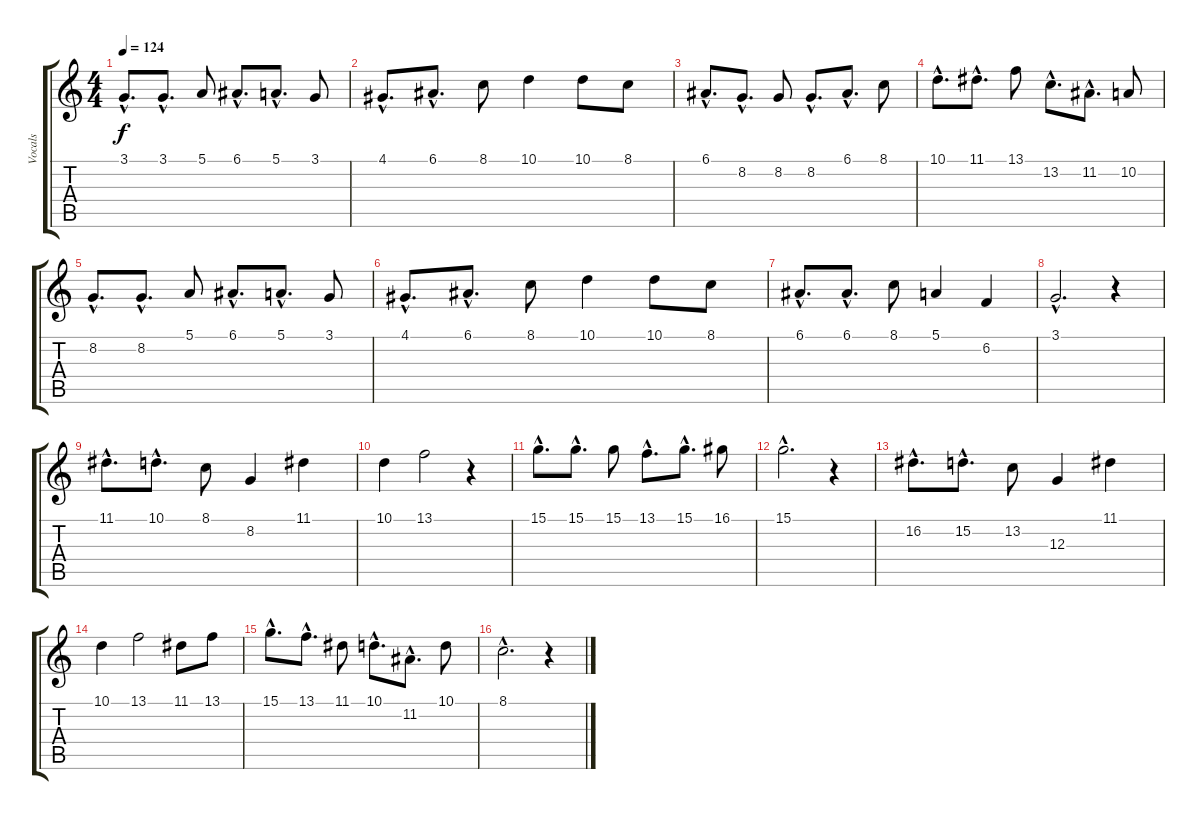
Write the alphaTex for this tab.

\track ("Vocals" "Vocals") {instrument lead6voice}
\staff {score tabs}
\tuning (E4 B3 G3 D3 A2 E2) {hide}
\ts (4 4)
\tempo 124
\clef g2
\ks c
3.1{hac}.8{d dy f} 3.1{hac}.8{d} 5.1.8 6.1{hac}.8{d} 5.1{hac}.8{d} 3.1.8 |
4.1{hac}.8{d} 6.1{hac}.8{d} 8.1.8 10.1.4 10.1.8 8.1.8 |
6.1{hac}.8{d} 8.2{hac}.8{d} 8.2.8 8.2{hac}.8{d} 6.1{hac}.8{d} 8.1.8 |
10.1{hac}.8{d} 11.1{hac}.8{d} 13.1.8 13.2{hac}.8{d} 11.2{hac}.8{d} 10.2.8 |
8.2{hac}.8{d} 8.2{hac}.8{d} 5.1.8 6.1{hac}.8{d} 5.1{hac}.8{d} 3.1.8 |
4.1{hac}.8{d} 6.1{hac}.8{d} 8.1.8 10.1.4 10.1.8 8.1.8 |
6.1{hac}.8{d} 6.1{hac}.8{d} 8.1.8 5.1.4 6.2.4 |
3.1{hac}.2{d} r.4 |
11.1{hac}.8{d} 10.1{hac}.8{d} 8.1.8 8.2.4 11.1.4 |
10.1.4 13.1.2 r.4 |
15.1{hac}.8{d} 15.1{hac}.8{d} 15.1.8 13.1{hac}.8{d} 15.1{hac}.8{d} 16.1.8 |
15.1{hac}.2{d} r.4 |
16.2{hac}.8{d} 15.2{hac}.8{d} 13.2.8 12.3.4 11.1.4 |
10.1.4 13.1.2 11.1.8 13.1.8 |
15.1{hac}.8{d} 13.1{hac}.8{d} 11.1.8 10.1{hac}.8{d} 11.2{hac}.8{d} 10.1.8 |
8.1{hac}.2{d} r.4
